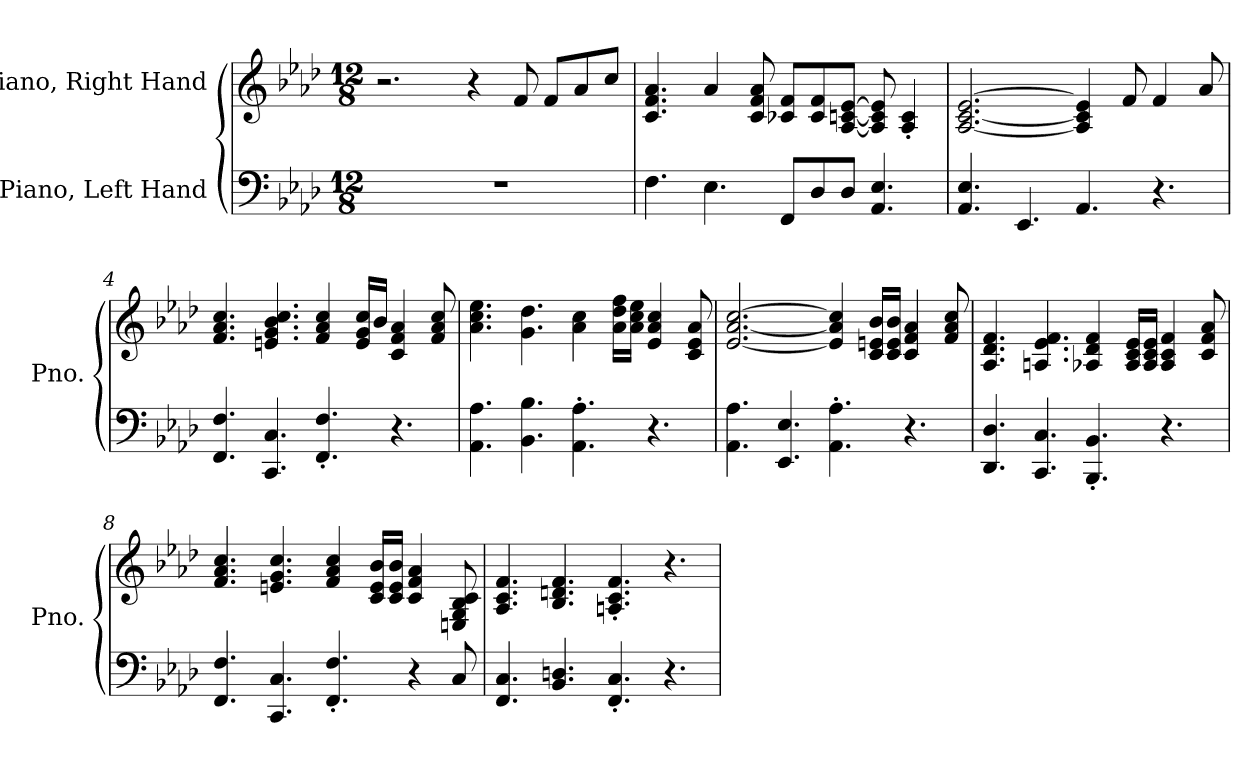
**kern	**kern
*part2	*part1
*staff2	*staff1
*I"Piano, Left Hand	*I"Piano, Right Hand
*I'Pno.	*I'Pno.
*clefF4	*clefG2
*k[b-e-a-d-]	*k[b-e-a-d-]
*M12/8	*M12/8
*MM100	*MM100
=1	=1
1.r	2.r
.	4r
.	8f/
.	8f/L
.	8a-/
.	8cc/J
=2	=2
4.F\	4.c/ 4.f/ 4.a-/
4.E-\	4a-/
.	8c/ 8f/ 8a-/
8FF/L	8c-X/ 8f/L
8D-/	8c-/ 8f/
8D-/J	[8A-/ [8cn/ [8e-/J
4.AA-/ 4.E-/	8A-/] 8c/] 8e-/]
.	4A-/' 4c/'
=3	=3
4.AA-/ 4.E-/	[2.A-/ [2.c/ [2.e-/
4.EE-/	.
4.AA-/	4A-/] 4c/] 4e-/]
.	8f/
4.r	4f/
.	8a-/
!!LO:LB:g=z
=4	=4
4.FF/ 4.F/	4.f/ 4.a-/ 4.cc/
4.CC/ 4.C/	4.en/ 4.g/ 4.b-/ 4.cc/
4.FF/' 4.F/'	4f/ 4a-/ 4cc/
.	16e/ 16g/ 16cc/LL
.	16b-/JJ
4.r	4c/ 4f/ 4a-/
.	8f/ 8a-/ 8cc/
=5	=5
4.AA-\ 4.A-\	4.a-\ 4.cc\ 4.ee-\
4.BB-\ 4.B-\	4.g\ 4.dd-\
4.AA-\' 4.A-\'	4a-\ 4cc\
.	16a-\ 16dd-\ 16ff\LL
.	16a-\ 16cc\ 16ee-\JJ
4.r	4e-/ 4a-/ 4cc/
.	8c/ 8e-/ 8a-/
=6	=6
4.AA-\ 4.A-\	[2.e-/ [2.a-/ [2.cc/
4.EE-/ 4.E-/	.
4.AA-\' 4.A-\'	4e-/] 4a-/] 4cc/]
.	16c/ 16en/ 16b-/LL
.	16c/ 16e/ 16b-/JJ
4.r	4c/ 4f/ 4a-/
.	8f/ 8a-/ 8cc/
!!LO:LB:g=z
=7	=7
4.DD-/ 4.D-/	4.A-/ 4.d-/ 4.f/
4.CC/ 4.C/	4.An/ 4.e-/ 4.f/
4.BBB-/' 4.BB-/'	4A-X/ 4d-/ 4f/
.	16A-/ 16c/ 16e-/LL
.	16A-/ 16c/ 16e-/JJ
4.r	4A-/ 4c/ 4f/
.	8c/ 8f/ 8a-/
=8	=8
4.FF/ 4.F/	4.f/ 4.a-/ 4.cc/
4.CC/ 4.C/	4.en/ 4.g/ 4.cc/
4.FF/' 4.F/'	4f/ 4a-/ 4cc/
.	16c/ 16e/ 16b-/LL
.	16c/ 16e/ 16b-/JJ
4r	4c/ 4f/ 4a-/
8C/	8En/ 8G/ 8B-/ 8c/
=9	=9
4.FF/ 4.C/	4.A-/ 4.c/ 4.f/
4.BB-/ 4.Dn/	4.B-/ 4.dn/ 4.f/
4.FF/' 4.C/'	4.An/' 4.c/' 4.f/'
4.r	4.r
=	=
*-	*-
